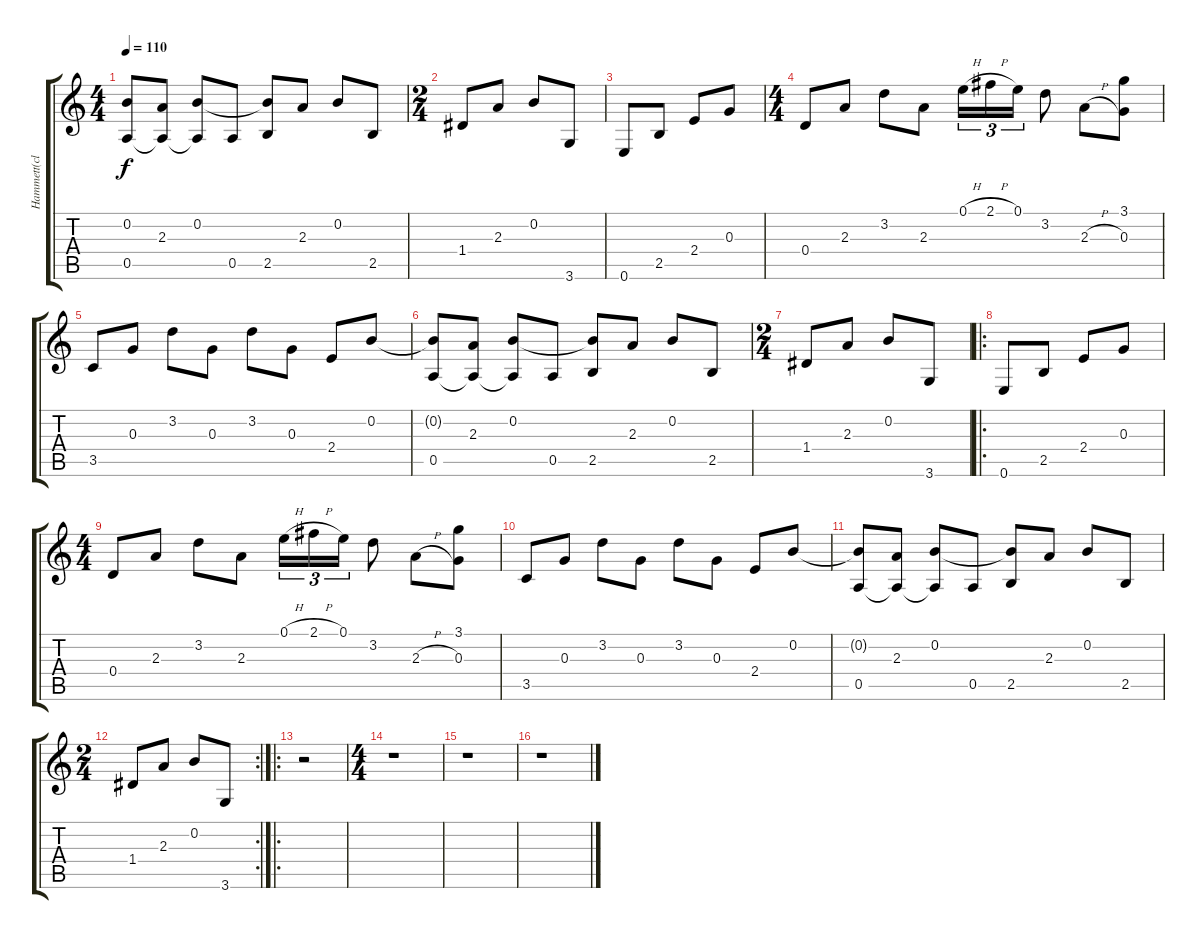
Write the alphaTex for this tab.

\track ("Hammett(clean)" "Hammett(cl") {instrument electricguitarclean}
\staff {score tabs}
\tuning (E4 B3 G3 D3 A2 E2) {hide}
\ts (4 4)
\tempo 110
\clef g2
\ks c
(0.2{t} 0.5).8{dy f} (2.3 0.5{t}).8 (0.2 0.5{t}).8 0.5.8 (0.2{t} 2.5).8 2.3.8 0.2.8 2.5.8 |
\ts (2 4)
1.4.8 2.3.8 0.2.8 3.6.8 |
0.6.8 2.5.8 2.4.8 0.3.8 |
\ts (4 4)
0.4.8 2.3.8 3.2.8 2.3.8 0.1{h}.16{tu (3 2)} 2.1{h}.16{tu (3 2)} 0.1.16{tu (3 2)} 3.2.8 2.3{h}.8 (3.1 0.3).8 |
3.5.8 0.3.8 3.2.8 0.3.8 3.2.8 0.3.8 2.4.8 0.2.8 |
(0.2{t} 0.5).8 (2.3 0.5{t}).8 (0.2 0.5{t}).8 0.5.8 (0.2{t} 2.5).8 2.3.8 0.2.8 2.5.8 |
\ts (2 4)
1.4.8 2.3.8 0.2.8 3.6.8 |
\ro
0.6.8 2.5.8 2.4.8 0.3.8 |
\ts (4 4)
0.4.8 2.3.8 3.2.8 2.3.8 0.1{h}.16{tu (3 2)} 2.1{h}.16{tu (3 2)} 0.1.16{tu (3 2)} 3.2.8 2.3{h}.8 (3.1 0.3).8 |
3.5.8 0.3.8 3.2.8 0.3.8 3.2.8 0.3.8 2.4.8 0.2.8 |
(0.2{t} 0.5).8 (2.3 0.5{t}).8 (0.2 0.5{t}).8 0.5.8 (0.2{t} 2.5).8 2.3.8 0.2.8 2.5.8 |
\rc 2
\ts (2 4)
1.4.8 2.3.8 0.2.8 3.6.8 |
\ro
r.2 |
\ts (4 4)
r.1 |
r.1 |
r.1
